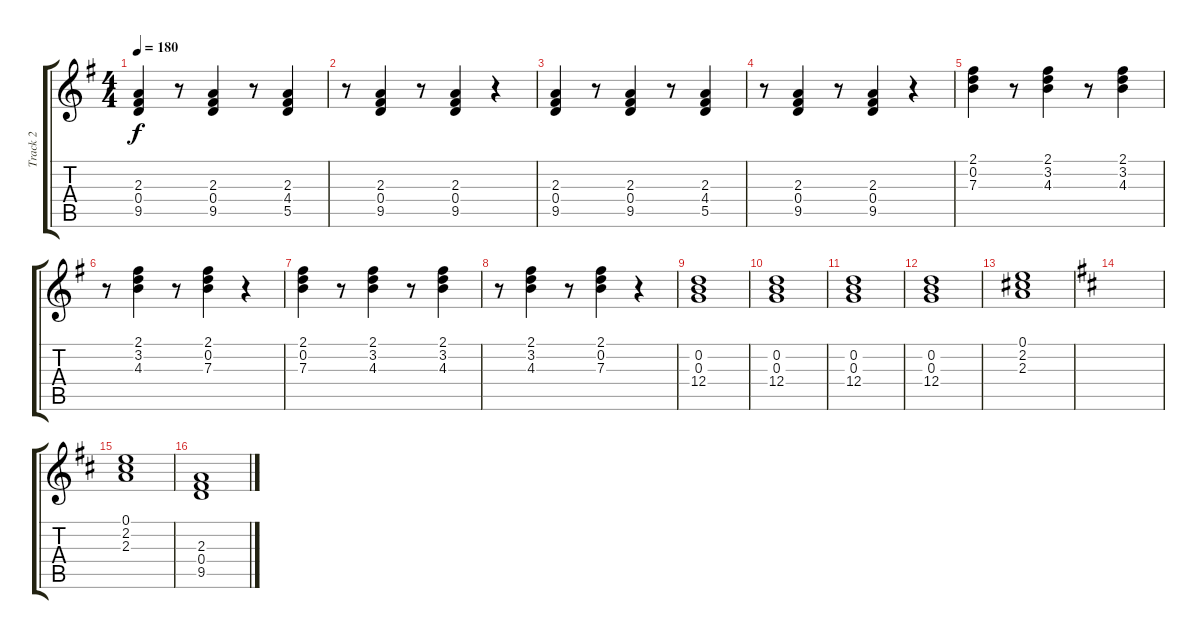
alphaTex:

\track ("Track 2" "Track 2") {instrument distortionguitar}
\staff {score tabs}
\tuning (E4 B3 G3 D3 A2 E2) {hide}
\ts (4 4)
\tempo 180
\clef g2
\ks g
(2.3 0.4 9.5).4{dy f} r.8 (2.3 0.4 9.5).4 r.8 (2.3 4.4 5.5).4 |
r.8 (2.3 0.4 9.5).4 r.8 (2.3 0.4 9.5).4 r.4 |
(2.3 0.4 9.5).4 r.8 (2.3 0.4 9.5).4 r.8 (2.3 4.4 5.5).4 |
r.8 (2.3 0.4 9.5).4 r.8 (2.3 0.4 9.5).4 r.4 |
(2.1 0.2 7.3).4 r.8 (2.1 3.2 4.3).4 r.8 (2.1 3.2 4.3).4 |
r.8 (2.1 3.2 4.3).4 r.8 (2.1 0.2 7.3).4 r.4 |
(2.1 0.2 7.3).4 r.8 (2.1 3.2 4.3).4 r.8 (2.1 3.2 4.3).4 |
r.8 (2.1 3.2 4.3).4 r.8 (2.1 0.2 7.3).4 r.4 |
(0.2 0.3 12.4).1 |
(0.2 0.3 12.4).1 |
(0.2 0.3 12.4).1 |
(0.2 0.3 12.4).1 |
(0.1 2.2 2.3).1 |
\ks d
|
(0.1 2.2 2.3).1 |
(2.3 0.4 9.5).1
